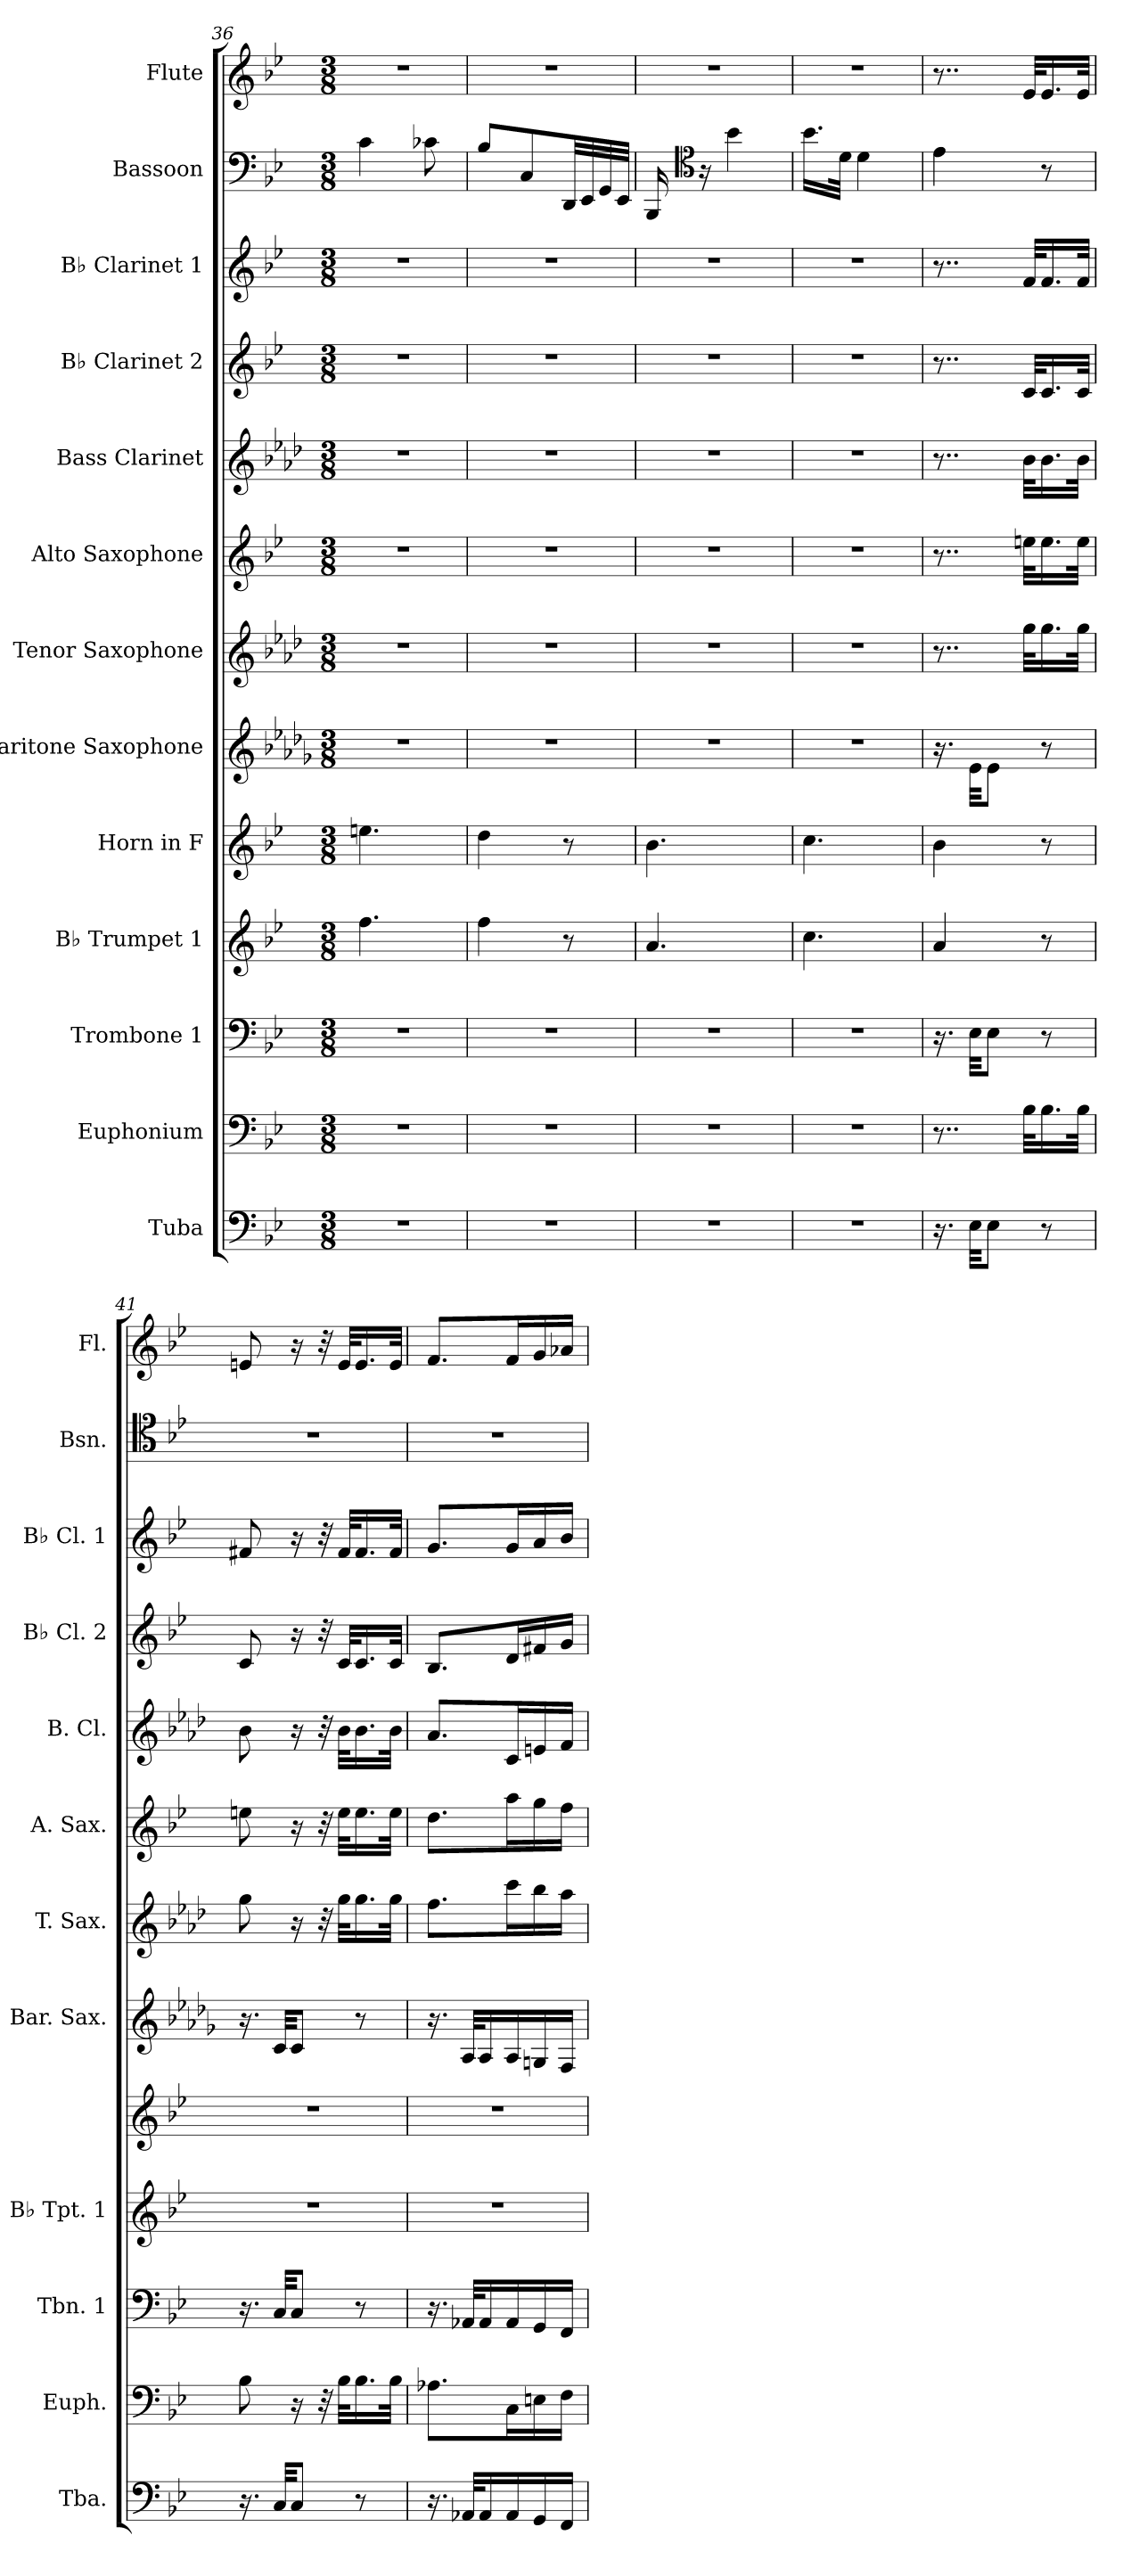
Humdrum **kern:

**kern	**kern	**kern	**kern	**kern	**kern	**kern	**kern	**kern	**kern	**kern	**kern	**kern
*part13	*part12	*part11	*part10	*part9	*part8	*part7	*part6	*part5	*part4	*part3	*part2	*part1
*staff13	*staff12	*staff11	*staff10	*staff9	*staff8	*staff7	*staff6	*staff5	*staff4	*staff3	*staff2	*staff1
*I"Tuba	*I"Euphonium	*I"Trombone 1	*I"B♭ Trumpet 1	*I"Horn in F	*I"Baritone Saxophone	*I"Tenor Saxophone	*I"Alto Saxophone	*I"Bass Clarinet	*I"B♭ Clarinet 2	*I"B♭ Clarinet 1	*I"Bassoon	*I"Flute
*I'Tba.	*I'Euph.	*I'Tbn. 1	*I'B♭ Tpt. 1	*	*I'Bar. Sax.	*I'T. Sax.	*I'A. Sax.	*I'B. Cl.	*I'B♭ Cl. 2	*I'B♭ Cl. 1	*I'Bsn.	*I'Fl.
*clefF4	*clefF4	*clefF4	*clefG2	*clefG2	*clefG2	*clefG2	*clefG2	*clefG2	*clefG2	*clefG2	*clefF4	*clefG2
*	*	*	*ITrd1c2	*ITrd4c7	*ITrd12c21	*ITrd8c14	*ITrd5c9	*ITrd8c14	*ITrd1c2	*ITrd1c2	*	*
*k[b-e-]	*k[b-e-]	*k[b-e-]	*k[b-e-a-d-]	*k[b-e-a-]	*k[b-e-a-d-g-]	*k[b-e-a-d-]	*k[b-e-a-d-g-]	*k[b-e-a-d-]	*k[b-e-a-d-]	*k[b-e-a-d-]	*k[b-e-]	*k[b-e-]
*M3/8	*M3/8	*M3/8	*M3/8	*M3/8	*M3/8	*M3/8	*M3/8	*M3/8	*M3/8	*M3/8	*M3/8	*M3/8
=36	=36	=36	=36	=36	=36	=36	=36	=36	=36	=36	=36	=36
4.r	4.r	4.r	4.ee-\	4.an\	4.r	4.r	4.r	4.r	4.r	4.r	4c\	4.r
.	.	.	.	.	.	.	.	.	.	.	8c-X\	.
=37	=37	=37	=37	=37	=37	=37	=37	=37	=37	=37	=37	=37
4.r	4.r	4.r	4ee-\	4g\	4.r	4.r	4.r	4.r	4.r	4.r	8B-/L	4.r
.	.	.	.	.	.	.	.	.	.	.	8C/	.
.	.	.	8r	8r	.	.	.	.	.	.	32DD/LL	.
.	.	.	.	.	.	.	.	.	.	.	32EE-/	.
.	.	.	.	.	.	.	.	.	.	.	32GG/	.
.	.	.	.	.	.	.	.	.	.	.	32EE-/JJJ	.
!!LO:PB:g=z
=38	=38	=38	=38	=38	=38	=38	=38	=38	=38	=38	=38	=38
4.r	4.r	4.r	4.g/	4.e-\	4.r	4.r	4.r	4.r	4.r	4.r	16BBB-/	4.r
*	*	*	*	*	*	*	*	*	*	*	*clefC4	*
.	.	.	.	.	.	.	.	.	.	.	16r	.
.	.	.	.	.	.	.	.	.	.	.	4b-\	.
=39	=39	=39	=39	=39	=39	=39	=39	=39	=39	=39	=39	=39
4.r	4.r	4.r	4.b-\	4.f\	4.r	4.r	4.r	4.r	4.r	4.r	16.b-\LL	4.r
.	.	.	.	.	.	.	.	.	.	.	32d\JJk	.
.	.	.	.	.	.	.	.	.	.	.	4d\	.
=40	=40	=40	=40	=40	=40	=40	=40	=40	=40	=40	=40	=40
16.r	8..r	16.r	4g/	4e-\	16.r	8..r	8..r	8..r	8..r	8..r	4e-\	8..r
32E-\KKL	.	32E-\KKL	.	.	32E-\KKL	.	.	.	.	.	.	.
8E-\J	.	8E-\J	.	.	8E-\J	.	.	.	.	.	.	.
.	32B-\KLL	.	.	.	.	32g\KLL	32gn\KLL	32B-\KLL	32B-/KLL	32e-/KLL	.	32e-/KLL
8r	16.B-\	8r	8r	8r	8r	16.g\	16.g\	16.B-\	16.B-/	16.e-/	8r	16.e-/
.	32B-\JJk	.	.	.	.	32g\JJk	32g\JJk	32B-\JJk	32B-/JJk	32e-/JJk	.	32e-/JJk
=41	=41	=41	=41	=41	=41	=41	=41	=41	=41	=41	=41	=41
16.r	8B-\	16.r	4.r	4.r	16.r	8g\	8gn\	8B-\	8B-/	8en/	4.r	8en/
32C/KKL	.	32C/KKL	.	.	32C/KKL	.	.	.	.	.	.	.
8C/J	16r	8C/J	.	.	8C/J	16r	16r	16r	16r	16r	.	16r
.	32r	.	.	.	.	32r	32r	32r	32r	32r	.	32r
.	32B-\KLL	.	.	.	.	32g\KLL	32g\KLL	32B-\KLL	32B-/KLL	32e/KLL	.	32e/KLL
8r	16.B-\	8r	.	.	8r	16.g\	16.g\	16.B-\	16.B-/	16.e/	.	16.e/
.	32B-\JJk	.	.	.	.	32g\JJk	32g\JJk	32B-\JJk	32B-/JJk	32e/JJk	.	32e/JJk
=42	=42	=42	=42	=42	=42	=42	=42	=42	=42	=42	=42	=42
16.r	8.A-X\L	16.r	4.r	4.r	16.r	8.f\L	8.f\L	8.A-/L	8.A-/L	8.f/L	4.r	8.f/L
32AA-X/KLL	.	32AA-X/KLL	.	.	32AA-/KLL	.	.	.	.	.	.	.
16AA-/	.	16AA-/	.	.	16AA-/	.	.	.	.	.	.	.
16AA-/	16C\L	16AA-/	.	.	16AA-/	16cc\L	16cc\L	16C/L	16c/L	16f/L	.	16f/L
16GG/	16En\	16GG/	.	.	16GGn/	16b-\	16b-\	16En/	16en/	16g/	.	16g/
16FF/JJ	16F\JJ	16FF/JJ	.	.	16FF/JJ	16a-\JJ	16a-\JJ	16F/JJ	16f/JJ	16a-/JJ	.	16a-X/JJ
=	=	=	=	=	=	=	=	=	=	=	=	=
*-	*-	*-	*-	*-	*-	*-	*-	*-	*-	*-	*-	*-
